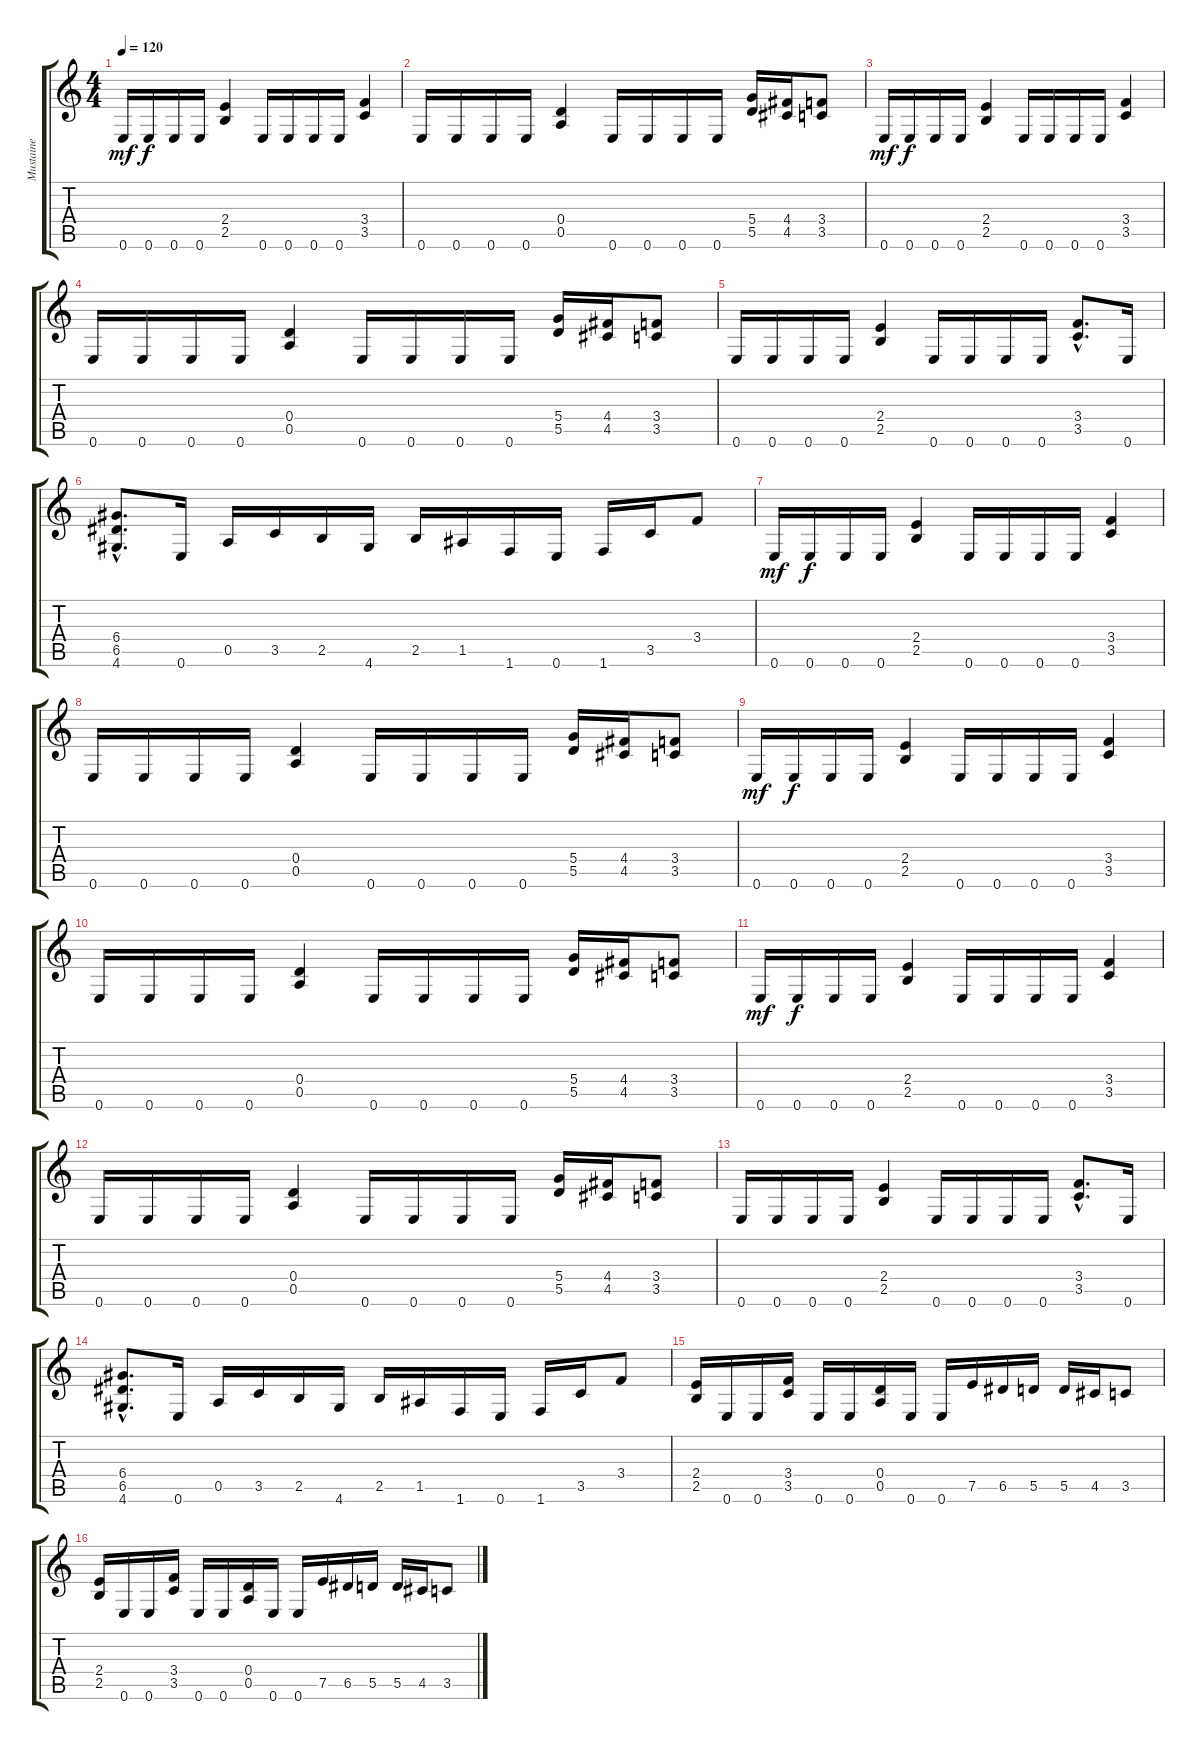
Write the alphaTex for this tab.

\track ("Mustaine" "Mustaine") {instrument distortionguitar}
\staff {score tabs}
\tuning (E4 B3 G3 D3 A2 E2) {hide}
\ts (4 4)
\tempo 120
\clef g2
\ks c
0.6.16{dy mf} 0.6.16{dy f} 0.6.16 0.6.16 (2.4 2.5).4 0.6.16 0.6.16 0.6.16 0.6.16 (3.4 3.5).4 |
0.6.16 0.6.16 0.6.16 0.6.16 (0.4 0.5).4 0.6.16 0.6.16 0.6.16 0.6.16 (5.4 5.5).16 (4.4 4.5).16 (3.4 3.5).8 |
0.6.16{dy mf} 0.6.16{dy f} 0.6.16 0.6.16 (2.4 2.5).4 0.6.16 0.6.16 0.6.16 0.6.16 (3.4 3.5).4 |
0.6.16 0.6.16 0.6.16 0.6.16 (0.4 0.5).4 0.6.16 0.6.16 0.6.16 0.6.16 (5.4 5.5).16 (4.4 4.5).16 (3.4 3.5).8 |
0.6.16 0.6.16 0.6.16 0.6.16 (2.4 2.5).4 0.6.16 0.6.16 0.6.16 0.6.16 (3.4{hac} 3.5{hac}).8{d} 0.6.16 |
(6.4{hac} 6.5{hac} 4.6{hac}).8{d} 0.6.16 0.5.16 3.5.16 2.5.16 4.6.16 2.5.16 1.5.16 1.6.16 0.6.16 1.6.16 3.5.16 3.4.8 |
0.6.16{dy mf} 0.6.16{dy f} 0.6.16 0.6.16 (2.4 2.5).4 0.6.16 0.6.16 0.6.16 0.6.16 (3.4 3.5).4 |
0.6.16 0.6.16 0.6.16 0.6.16 (0.4 0.5).4 0.6.16 0.6.16 0.6.16 0.6.16 (5.4 5.5).16 (4.4 4.5).16 (3.4 3.5).8 |
0.6.16{dy mf} 0.6.16{dy f} 0.6.16 0.6.16 (2.4 2.5).4 0.6.16 0.6.16 0.6.16 0.6.16 (3.4 3.5).4 |
0.6.16 0.6.16 0.6.16 0.6.16 (0.4 0.5).4 0.6.16 0.6.16 0.6.16 0.6.16 (5.4 5.5).16 (4.4 4.5).16 (3.4 3.5).8 |
0.6.16{dy mf} 0.6.16{dy f} 0.6.16 0.6.16 (2.4 2.5).4 0.6.16 0.6.16 0.6.16 0.6.16 (3.4 3.5).4 |
0.6.16 0.6.16 0.6.16 0.6.16 (0.4 0.5).4 0.6.16 0.6.16 0.6.16 0.6.16 (5.4 5.5).16 (4.4 4.5).16 (3.4 3.5).8 |
0.6.16 0.6.16 0.6.16 0.6.16 (2.4 2.5).4 0.6.16 0.6.16 0.6.16 0.6.16 (3.4{hac} 3.5{hac}).8{d} 0.6.16 |
(6.4{hac} 6.5{hac} 4.6{hac}).8{d} 0.6.16 0.5.16 3.5.16 2.5.16 4.6.16 2.5.16 1.5.16 1.6.16 0.6.16 1.6.16 3.5.16 3.4.8 |
(2.4 2.5).16 0.6.16 0.6.16 (3.4 3.5).16 0.6.16 0.6.16 (0.4 0.5).16 0.6.16 0.6.16 7.5.16 6.5.16 5.5.16 5.5.16 4.5.16 3.5.8 |
(2.4 2.5).16 0.6.16 0.6.16 (3.4 3.5).16 0.6.16 0.6.16 (0.4 0.5).16 0.6.16 0.6.16 7.5.16 6.5.16 5.5.16 5.5.16 4.5.16 3.5.8
